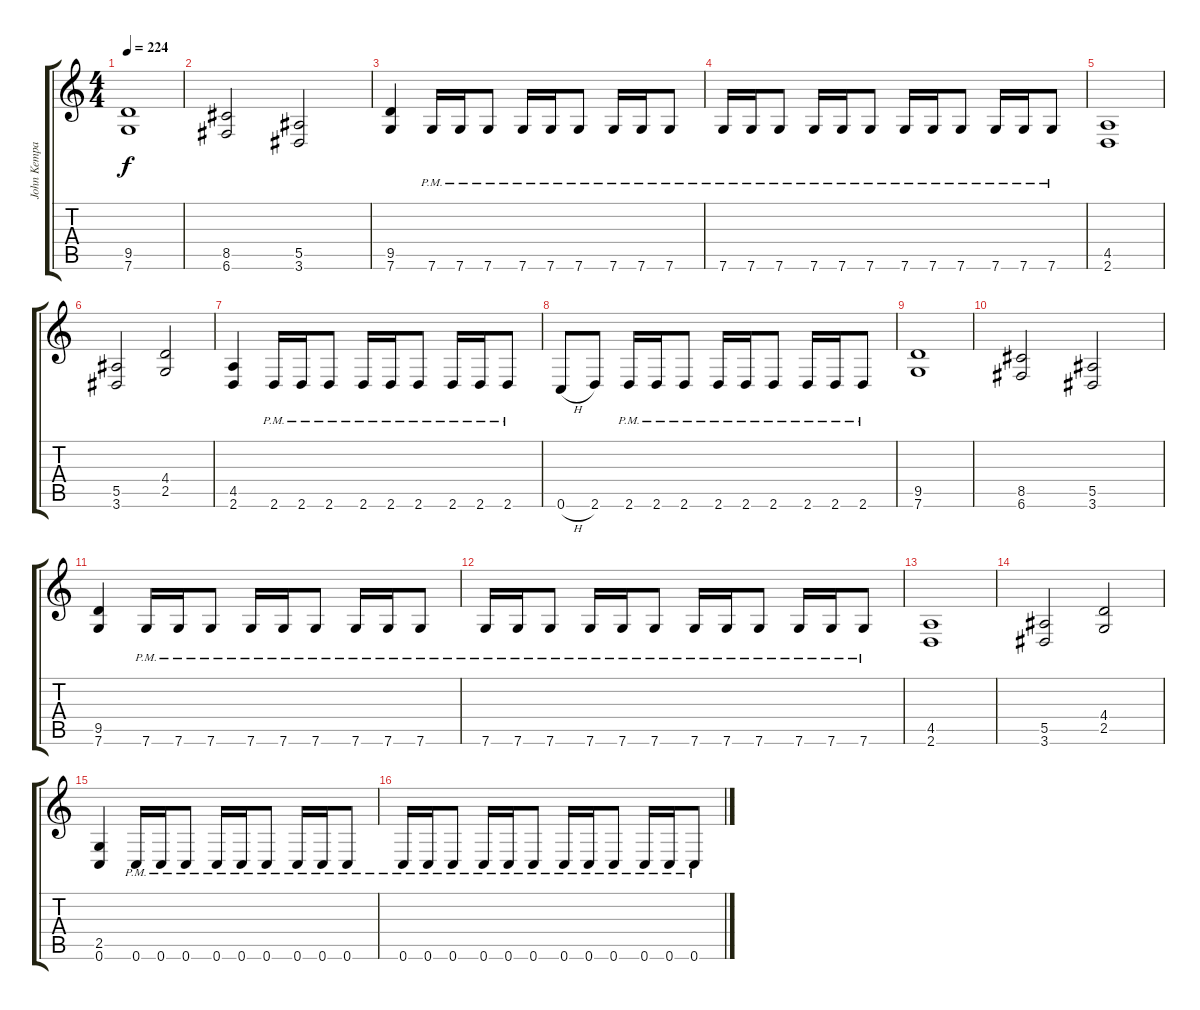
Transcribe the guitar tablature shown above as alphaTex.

\track ("John Kempainen (Rhythm)" "John Kempa") {instrument distortionguitar}
\staff {score tabs}
\tuning (C4 G3 Eb3 Bb2 F2 C2) {hide}
\ts (4 4)
\tempo 224
\clef g2
\ks c
(9.5 7.6).1{dy f} |
(8.5 6.6).2 (5.5 3.6).2 |
(9.5 7.6).4 7.6{pm}.16 7.6{pm}.16 7.6{pm}.8 7.6{pm}.16 7.6{pm}.16 7.6{pm}.8 7.6{pm}.16 7.6{pm}.16 7.6{pm}.8 |
7.6{pm}.16 7.6{pm}.16 7.6{pm}.8 7.6{pm}.16 7.6{pm}.16 7.6{pm}.8 7.6{pm}.16 7.6{pm}.16 7.6{pm}.8 7.6{pm}.16 7.6{pm}.16 7.6{pm}.8 |
(4.5 2.6).1 |
(5.5 3.6).2 (4.4 2.5).2 |
(4.5 2.6).4 2.6{pm}.16 2.6{pm}.16 2.6{pm}.8 2.6{pm}.16 2.6{pm}.16 2.6{pm}.8 2.6{pm}.16 2.6{pm}.16 2.6{pm}.8 |
0.6{h}.8 2.6.8 2.6{pm}.16 2.6{pm}.16 2.6{pm}.8 2.6{pm}.16 2.6{pm}.16 2.6{pm}.8 2.6{pm}.16 2.6{pm}.16 2.6{pm}.8 |
(9.5 7.6).1 |
(8.5 6.6).2 (5.5 3.6).2 |
(9.5 7.6).4 7.6{pm}.16 7.6{pm}.16 7.6{pm}.8 7.6{pm}.16 7.6{pm}.16 7.6{pm}.8 7.6{pm}.16 7.6{pm}.16 7.6{pm}.8 |
7.6{pm}.16 7.6{pm}.16 7.6{pm}.8 7.6{pm}.16 7.6{pm}.16 7.6{pm}.8 7.6{pm}.16 7.6{pm}.16 7.6{pm}.8 7.6{pm}.16 7.6{pm}.16 7.6{pm}.8 |
(4.5 2.6).1 |
(5.5 3.6).2 (4.4 2.5).2 |
(2.5 0.6).4 0.6{pm}.16 0.6{pm}.16 0.6{pm}.8 0.6{pm}.16 0.6{pm}.16 0.6{pm}.8 0.6{pm}.16 0.6{pm}.16 0.6{pm}.8 |
0.6{pm}.16 0.6{pm}.16 0.6{pm}.8 0.6{pm}.16 0.6{pm}.16 0.6{pm}.8 0.6{pm}.16 0.6{pm}.16 0.6{pm}.8 0.6{pm}.16 0.6{pm}.16 0.6{pm}.8
